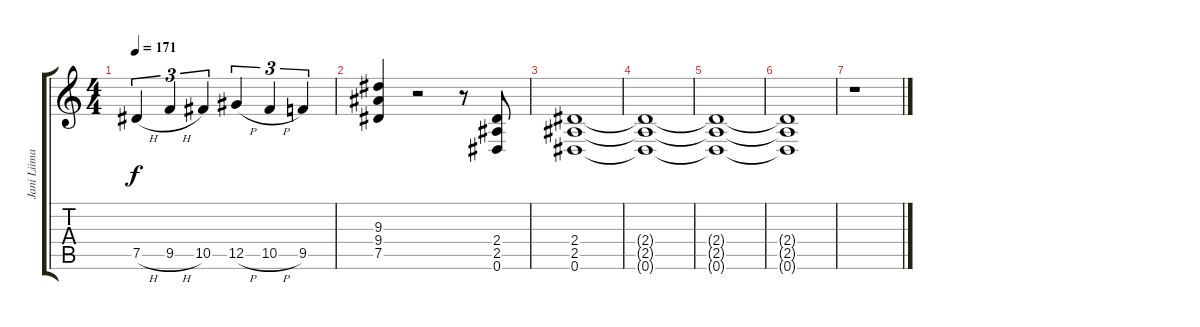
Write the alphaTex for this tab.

\track ("Jani Liimatainen" "Jani Liima") {instrument distortionguitar}
\staff {score tabs}
\tuning (Eb4 Bb3 Gb3 Db3 Ab2 Eb2) {hide}
\ts (4 4)
\tempo 171
\clef g2
\ks c
7.5{h}.4{tu (3 2) dy f} 9.5{h}.4{tu (3 2)} 10.5.4{tu (3 2)} 12.5{h}.4{tu (3 2)} 10.5{h}.4{tu (3 2)} 9.5.4{tu (3 2)} |
(9.3 9.4 7.5).4 r.2 r.8 (2.4 2.5 0.6).8 |
(2.4 2.5 0.6).1 |
(2.4{t} 2.5{t} 0.6{t}).1 |
(2.4{t} 2.5{t} 0.6{t}).1 |
(2.4{t} 2.5{t} 0.6{t}).1 |
r.1
